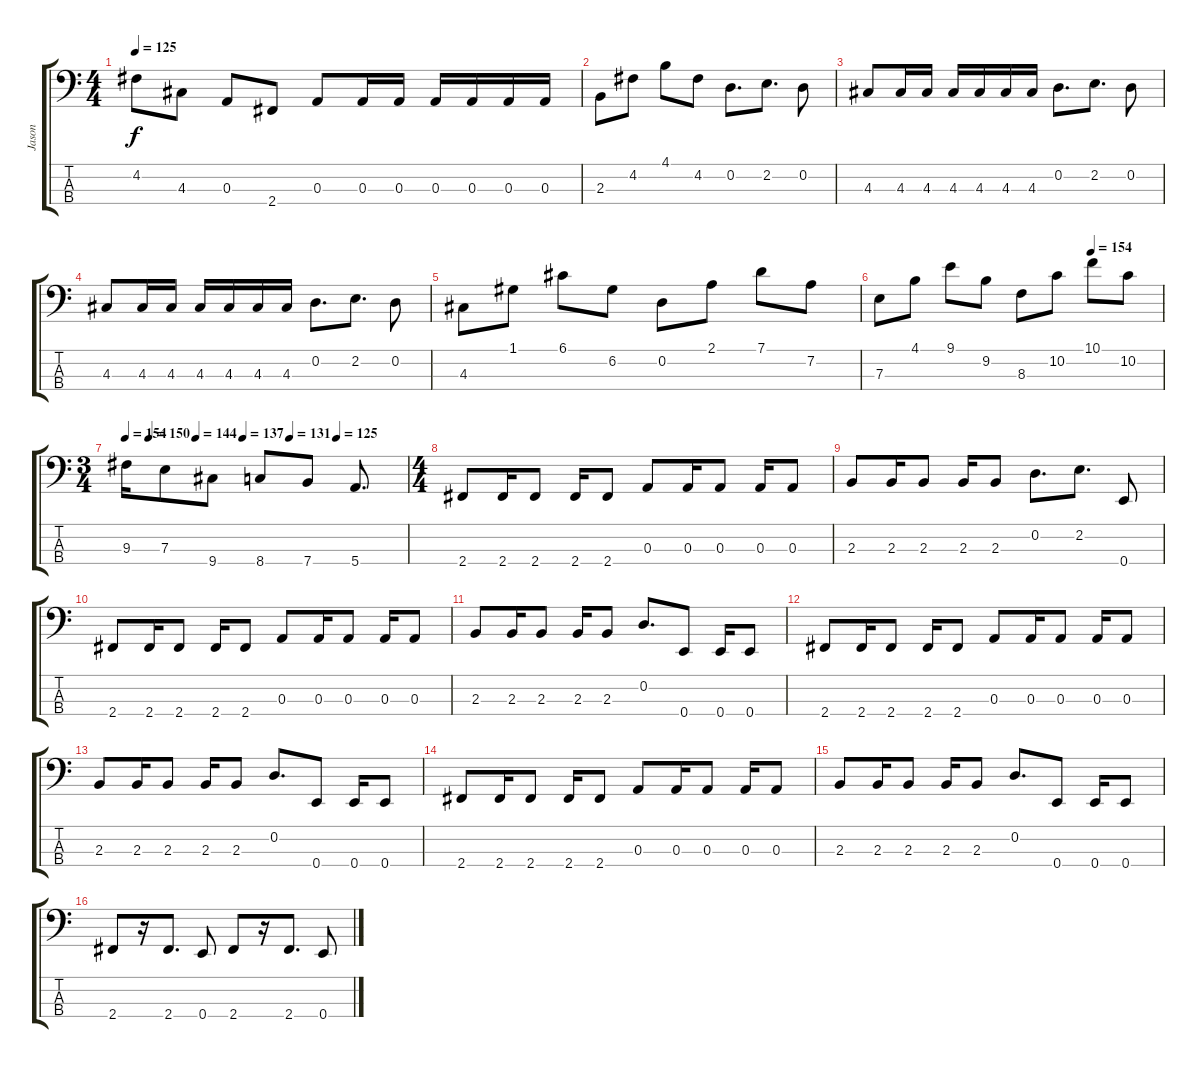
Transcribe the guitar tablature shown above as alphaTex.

\track ("Jason" "Jason") {instrument electricbasspick}
\staff {score tabs}
\tuning (G2 D2 A1 E1) {hide}
\ts (4 4)
\tempo 125
\clef f4
\ks c
4.2.8{dy f} 4.3.8 0.3.8 2.4.8 0.3.8 0.3.16 0.3.16 0.3.16 0.3.16 0.3.16 0.3.16 |
2.3.8 4.2.8 4.1.8 4.2.8 0.2.8{d} 2.2.8{d} 0.2.8 |
4.3.8 4.3.16 4.3.16 4.3.16 4.3.16 4.3.16 4.3.16 0.2.8{d} 2.2.8{d} 0.2.8 |
4.3.8 4.3.16 4.3.16 4.3.16 4.3.16 4.3.16 4.3.16 0.2.8{d} 2.2.8{d} 0.2.8 |
4.3.8 1.1.8 6.1.8 6.2.8 0.2.8 2.1.8 7.1.8 7.2.8 |
\tempo (154 0.75)
7.3.8 4.1.8 9.1.8 9.2.8 8.3.8 10.2.8 10.1.8 10.2.8 |
\ts (3 4)
\tempo 154
\tempo (150 0.08333333333333333)
\tempo (144 0.25)
\tempo (137 0.4166666666666667)
\tempo (131 0.5833333333333334)
\tempo (125 0.75)
9.3.16 7.3.8 9.4.8 8.4.8 7.4.8 5.4.8{d} |
\ts (4 4)
2.4.8 2.4.16 2.4.8 2.4.16 2.4.8 0.3.8 0.3.16 0.3.8 0.3.16 0.3.8 |
2.3.8 2.3.16 2.3.8 2.3.16 2.3.8 0.2.8{d} 2.2.8{d} 0.4.8 |
2.4.8 2.4.16 2.4.8 2.4.16 2.4.8 0.3.8 0.3.16 0.3.8 0.3.16 0.3.8 |
2.3.8 2.3.16 2.3.8 2.3.16 2.3.8 0.2.8{d} 0.4.8 0.4.16 0.4.8 |
2.4.8 2.4.16 2.4.8 2.4.16 2.4.8 0.3.8 0.3.16 0.3.8 0.3.16 0.3.8 |
2.3.8 2.3.16 2.3.8 2.3.16 2.3.8 0.2.8{d} 0.4.8 0.4.16 0.4.8 |
2.4.8 2.4.16 2.4.8 2.4.16 2.4.8 0.3.8 0.3.16 0.3.8 0.3.16 0.3.8 |
2.3.8 2.3.16 2.3.8 2.3.16 2.3.8 0.2.8{d} 0.4.8 0.4.16 0.4.8 |
2.4.8 r.16 2.4.8{d} 0.4.8 2.4.8 r.16 2.4.8{d} 0.4.8
